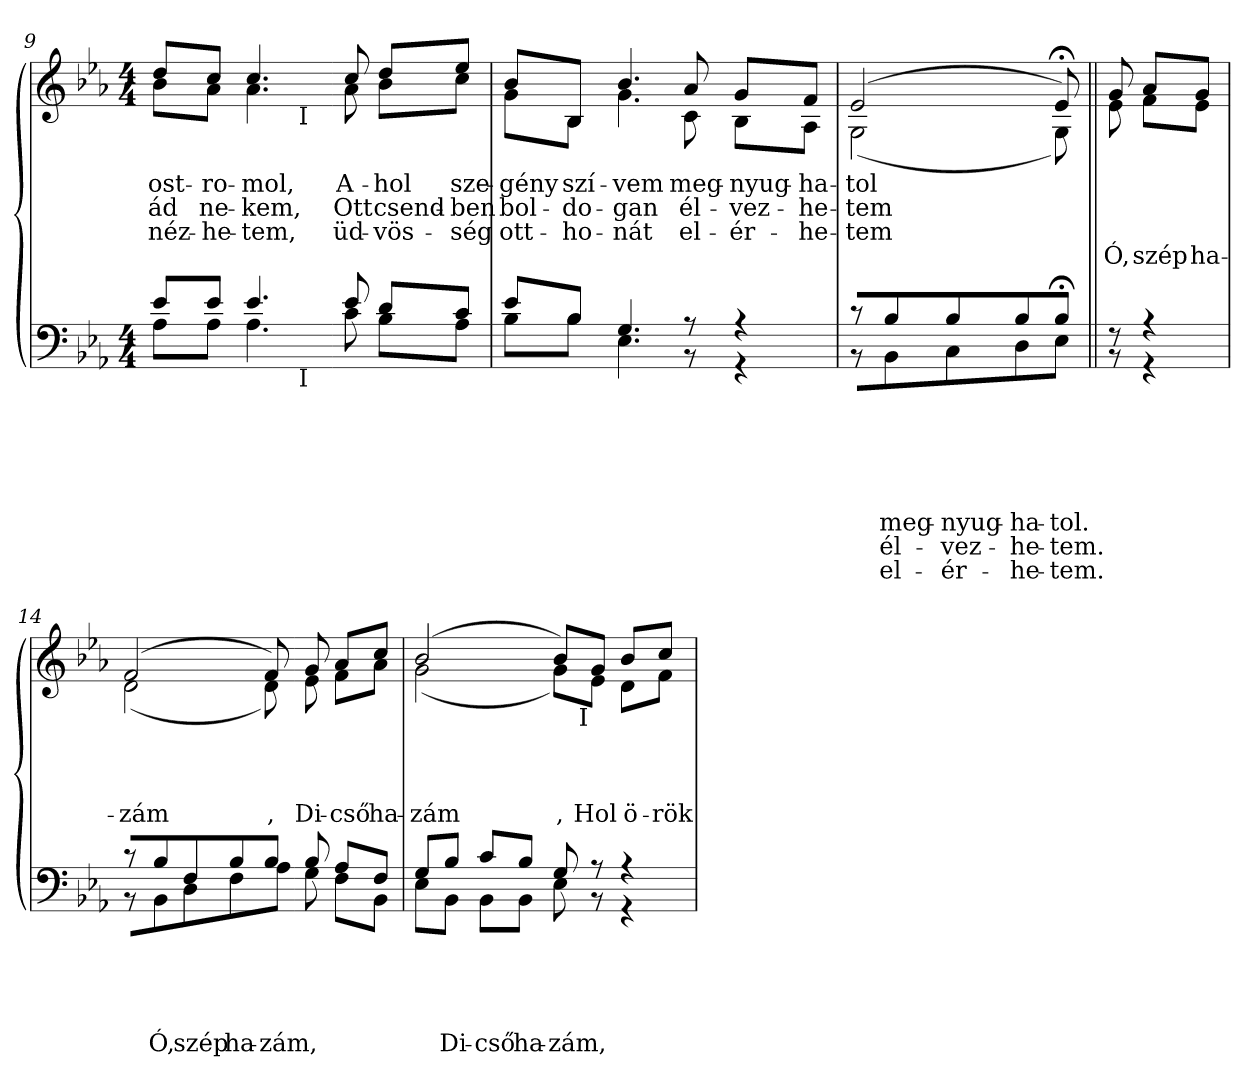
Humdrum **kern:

**kern	**text	**text	**text	**text	**text	**text	**text	**text	**kern	**text	**text	**text	**text
*part2	*part2	*part2	*part2	*part2	*part2	*part2	*part2	*part2	*part1	*part1	*part1	*part1	*part1
*staff2	*staff2	*staff2	*staff2	*staff2	*staff2	*staff2	*staff2	*staff2	*staff1	*staff1	*staff1	*staff1	*staff1
!!LO:LB:g=z
*clefF4	*	*	*	*	*	*	*	*	*clefG2	*	*	*	*
*k[b-e-a-]	*	*	*	*	*	*	*	*	*k[b-e-a-]	*	*	*	*
*E-:	*	*	*	*	*	*	*	*	*E-:	*	*	*	*
*M4/4	*	*	*	*	*	*	*	*	*M4/4	*	*	*	*
=9	=9	=9	=9	=9	=9	=9	=9	=9	=9	=9	=9	=9	=9
*^	*	*	*	*	*	*	*	*	*	*	*	*	*
!	!	!	!	!	!	!	!	!	!	!	!LO:LY:b	!LO:LY:b	!LO:LY:b	!
*	*^	*	*	*	*	*	*	*	*	*^	*	*	*	*
*	*	*	*	*	*	*	*	*	*	*	*	*^	*	*	*	*
8e-/L	8A-\L	2ryy	.	.	.	.	.	.	.	.	8dd/L	8b-\L	2ryy	ost-	ád	néz-	.
!	!	!	!	!	!	!	!	!	!	!	!	!	!	!LO:LY:b	!LO:LY:b	!LO:LY:b	!
8e-/J	8A-\J	.	.	.	.	.	.	.	.	.	8cc/J	8a-\J	.	-ro-	ne-	-he-	.
!	!	!	!	!	!	!	!	!	!	!	!	!	!	!LO:LY:b	!LO:LY:b	!LO:LY:b	!
4.e-/	4.A-\	.	.	.	.	.	.	.	.	.	4.cc/	4.a-\	.	-mol,	-kem,	-tem,	.
!	!	!	!	!	!	!	!	!	!	!	!	!	!LO:TX:b:t=I	!	!	!	!
!	!	!LO:TX:b:t=I	!	!	!	!	!	!	!	!	!	!	!	!	!	!	!
.	.	8ryy	.	.	.	.	.	.	.	.	.	.	8ryy	.	.	.	.
*	*v	*v	*	*	*	*	*	*	*	*	*	*	*	*	*	*	*
*	*	*	*	*	*	*	*	*	*	*v	*v	*v	*	*	*	*
=10-	=10-	=10-	=10-	=10-	=10-	=10-	=10-	=10-	=10-	=10-	=10-	=10-	=10-	=10-
*	*^	*	*	*	*	*	*	*	*	*^	*	*	*	*
*	*	*	*	*	*	*	*	*	*	*	*	*^	*	*	*	*
!	!	!	!	!	!	!	!	!	!	!	!	!	!	!LO:LY:b	!LO:LY:b	!LO:LY:b	!
*	*v	*v	*	*	*	*	*	*	*	*	*	*	*	*	*	*	*
*	*	*	*	*	*	*	*	*	*	*	*v	*v	*	*	*	*
8e-/	8c\	.	.	.	.	.	.	.	.	8cc/	8a-\	A-	Ott	üd-	.
!	!	!	!	!	!	!	!	!	!	!	!	!LO:LY:b	!LO:LY:b	!LO:LY:b	!
8d/L	8B-\L	.	.	.	.	.	.	.	.	8dd/L	8b-\L	-hol	csend-	-vös-	.
!	!	!	!	!	!	!	!	!	!	!	!	!LO:LY:b	!LO:LY:b	!LO:LY:b	!
8c/J	8A-\J	.	.	.	.	.	.	.	.	8ee-/J	8cc\J	sze-	-ben	-ség	.
=11	=11	=11	=11	=11	=11	=11	=11	=11	=11	=11	=11	=11	=11	=11	=11
!	!	!	!	!	!	!	!	!	!	!	!	!LO:LY:b	!LO:LY:b	!LO:LY:b	!
8e-/L	8B-\L	.	.	.	.	.	.	.	.	8b-/L	8g\L	-gény	bol-	ott-	.
!	!	!	!	!	!	!	!	!	!	!	!	!LO:LY:b	!LO:LY:b	!LO:LY:b	!
8B-/J	8B-\J	.	.	.	.	.	.	.	.	8B-/J	8B-\J	szí-	-do-	-ho-	.
!	!	!	!	!	!	!	!	!	!	!	!	!LO:LY:b	!LO:LY:b	!LO:LY:b	!
4.G/	4.E-\	.	.	.	.	.	.	.	.	4.b-/	4.g\	-vem	-gan	-nát	.
!	!	!	!	!	!	!	!	!	!	!	!	!LO:LY:b	!LO:LY:b	!LO:LY:b	!
8r	8r	.	.	.	.	.	.	.	.	8a-/	8c\	meg-	él-	el-	.
!	!	!	!	!	!	!	!	!	!	!	!	!LO:LY:b	!LO:LY:b	!LO:LY:b	!
4r	4r	.	.	.	.	.	.	.	.	8g/L	8B-\L	-nyug-	-vez-	-ér-	.
!	!	!	!	!	!	!	!	!	!	!	!	!LO:LY:b	!LO:LY:b	!LO:LY:b	!
.	.	.	.	.	.	.	.	.	.	8f/J	8A-\J	-ha-	-he-	-he-	.
=12	=12	=12	=12	=12	=12	=12	=12	=12	=12	=12	=12	=12	=12	=12	=12
!	!	!	!	!	!	!	!	!	!	!	!	!LO:LY:b	!LO:LY:b	!LO:LY:b	!
8r	8r	.	.	.	.	.	.	.	.	(>2e-/	(<2G\	-tol	-tem	-tem	.
!	!	!	!	!	!	!	!LO:LY:b	!LO:LY:b	!LO:LY:b	!	!	!	!	!	!
8B-/	8BB-\	.	.	.	.	.	meg-	él-	el-	.	.	.	.	.	.
!	!	!	!	!	!	!	!LO:LY:b	!LO:LY:b	!LO:LY:b	!	!	!	!	!	!
8B-/L	8C\L	.	.	.	.	.	-nyug-	-vez-	-ér-	.	.	.	.	.	.
!	!	!	!	!	!	!	!LO:LY:b	!LO:LY:b	!LO:LY:b	!	!	!	!	!	!
8B-/J	8D\J	.	.	.	.	.	-ha-	-he-	-he-	.	.	.	.	.	.
!	!	!	!	!	!	!	!LO:LY:b	!LO:LY:b	!LO:LY:b	!	!	!	!	!	!
!	!	!	!	!	!	!	!	!	!	!	!	!LO:LY:b	!LO:LY:b	!LO:LY:b	!
8B-;/J	8E-\J	.	.	.	.	.	-tol.	-tem.	-tem.	8e-;/)	8G\)	.	.	.	.
!!LO:LB:g=z	!!
=13||	=13||	=13||	=13||	=13||	=13||	=13||	=13||	=13||	=13||	=13||	=13||	=13||	=13||	=13||	=13||
!	!	!	!	!	!	!	!	!	!	!	!	!	!	!	!LO:LY:b
8r	8r	.	.	.	.	.	.	.	.	8g/	8e-\	.	.	.	Ó,
!	!	!	!	!	!	!	!	!	!	!	!	!	!	!	!LO:LY:b
4r	4r	.	.	.	.	.	.	.	.	8a-/L	8f\L	.	.	.	szép
!	!	!	!	!	!	!	!	!	!	!	!	!	!	!	!LO:LY:b
.	.	.	.	.	.	.	.	.	.	8g/J	8e-\J	.	.	.	ha-
=14	=14	=14	=14	=14	=14	=14	=14	=14	=14	=14	=14	=14	=14	=14	=14
!	!	!	!	!	!	!	!	!	!	!	!	!	!	!	!LO:LY:b
8r	8r	.	.	.	.	.	.	.	.	(>2f/	(<2d\	.	.	.	-zám
!	!	!	!	!	!	!LO:LY:b	!	!	!	!	!	!	!	!	!
8B-/	8BB-\	.	.	.	.	Ó,	.	.	.	.	.	.	.	.	.
!	!	!	!	!	!	!LO:LY:b	!	!	!	!	!	!	!	!	!
8F/L	8D\L	.	.	.	.	szép	.	.	.	.	.	.	.	.	.
!	!	!	!	!	!	!LO:LY:b	!	!	!	!	!	!	!	!	!
8B-/J	8F\J	.	.	.	.	ha-	.	.	.	.	.	.	.	.	.
!	!	!	!	!	!	!LO:LY:b	!	!	!	!	!	!	!	!	!
!	!	!	!	!	!	!	!	!	!	!	!	!	!	!	!LO:LY:b
8B-/J	8A-\J	.	.	.	.	-zám,	.	.	.	8f/)	8d\)	.	.	.	,
=15-	=15-	=15-	=15-	=15-	=15-	=15-	=15-	=15-	=15-	=15-	=15-	=15-	=15-	=15-	=15-
!	!	!	!	!	!	!	!	!	!	!	!	!	!	!	!LO:LY:b
8B-/	8G\	.	.	.	.	.	.	.	.	8g/	8e-\	.	.	.	Di-
!	!	!	!	!	!	!	!	!	!	!	!	!	!	!	!LO:LY:b
8A-/L	8F\L	.	.	.	.	.	.	.	.	8a-/L	8f\L	.	.	.	-cső
!	!	!	!	!	!	!	!	!	!	!	!	!	!	!	!LO:LY:b
8F/J	8BB-\J	.	.	.	.	.	.	.	.	8cc/J	8a-\J	.	.	.	ha-
*	*	*	*	*	*	*	*	*	*	*v	*v	*	*	*	*
=16	=16	=16	=16	=16	=16	=16	=16	=16	=16	=16	=16	=16	=16	=16
*	*	*	*	*	*	*	*	*	*	*^	*	*	*	*
!	!	!	!	!	!	!	!	!	!	!	!	!	!	!	!LO:LY:b
*	*	*	*	*	*	*	*	*	*	*	*^	*	*	*	*
8G/L	8E-\L	.	.	.	.	.	.	.	.	(>2b-/	(<2g\	2ryy	.	.	.	-zám
!	!	!	!	!	!	!LO:LY:b	!	!	!	!	!	!	!	!	!	!
8B-/J	8BB-\J	.	.	.	.	Di-	.	.	.	.	.	.	.	.	.	.
!	!	!	!	!	!	!LO:LY:b	!	!	!	!	!	!	!	!	!	!
8c/L	8BB-\L	.	.	.	.	-cső	.	.	.	.	.	.	.	.	.	.
!	!	!	!	!	!	!LO:LY:b	!	!	!	!	!	!	!	!	!	!
8B-/J	8BB-\J	.	.	.	.	ha-	.	.	.	.	.	.	.	.	.	.
!	!	!	!	!	!	!LO:LY:b	!	!	!	!	!	!	!	!	!	!
!	!	!	!	!	!	!	!	!	!	!	!	!	!	!	!	!LO:LY:b
8G/	8E-\	.	.	.	.	-zám,	.	.	.	8b-/L)	8g\L)	16.ryy	.	.	.	,
!	!	!	!	!	!	!	!	!	!	!	!	!LO:TX:b:t=I	!	!	!	!
.	.	.	.	.	.	.	.	.	.	.	.	4ryy	.	.	.	.
!	!	!	!	!	!	!	!	!	!	!	!	!	!	!	!	!LO:LY:b
8r	8r	.	.	.	.	.	.	.	.	8g/J	8e-\J	.	.	.	.	Hol
!	!	!	!	!	!	!	!	!	!	!	!	!	!	!	!	!LO:LY:b
4r	4r	.	.	.	.	.	.	.	.	8b-/L	8d\L	.	.	.	.	ö-
.	.	.	.	.	.	.	.	.	.	.	.	8ryy	.	.	.	.
!	!	!	!	!	!	!	!	!	!	!	!	!	!	!	!	!LO:LY:b
.	.	.	.	.	.	.	.	.	.	8cc/J	8f\J	.	.	.	.	-rök­
.	.	.	.	.	.	.	.	.	.	.	.	32ryy	.	.	.	.
*v	*v	*	*	*	*	*	*	*	*	*	*	*	*	*	*	*
*	*	*	*	*	*	*	*	*	*v	*v	*v	*	*	*	*
=	=	=	=	=	=	=	=	=	=	=	=	=	=
*-	*-	*-	*-	*-	*-	*-	*-	*-	*-	*-	*-	*-	*-
